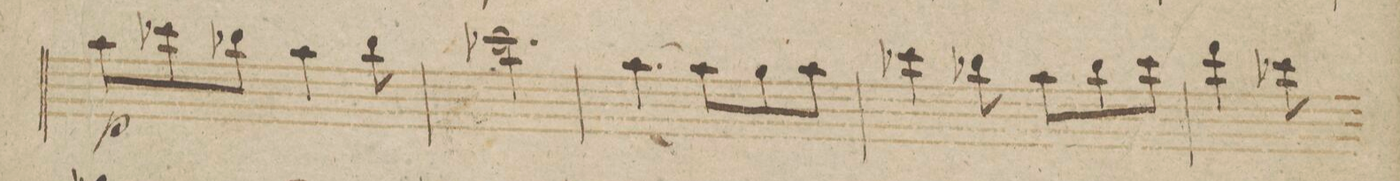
**kern	**dynam
*I"Fagotto Imo	*
*clefF4	*
*k[b-]	*
*M6/8	*
8c\L	p
8e-X\	.
8d-X\J	.
4c\	.
8d-\	.
=34	=34
2.e-X\	.
=35	=35
[4.c\	.
8c\L]	.
8B-\	.
8c\J	.
=36	=36
4e-X\	.
8d-X\	.
8c\L	.
8d-\	.
8e-\J	.
=37	=37
4f\	.
8e-X\	.
*-	*-
